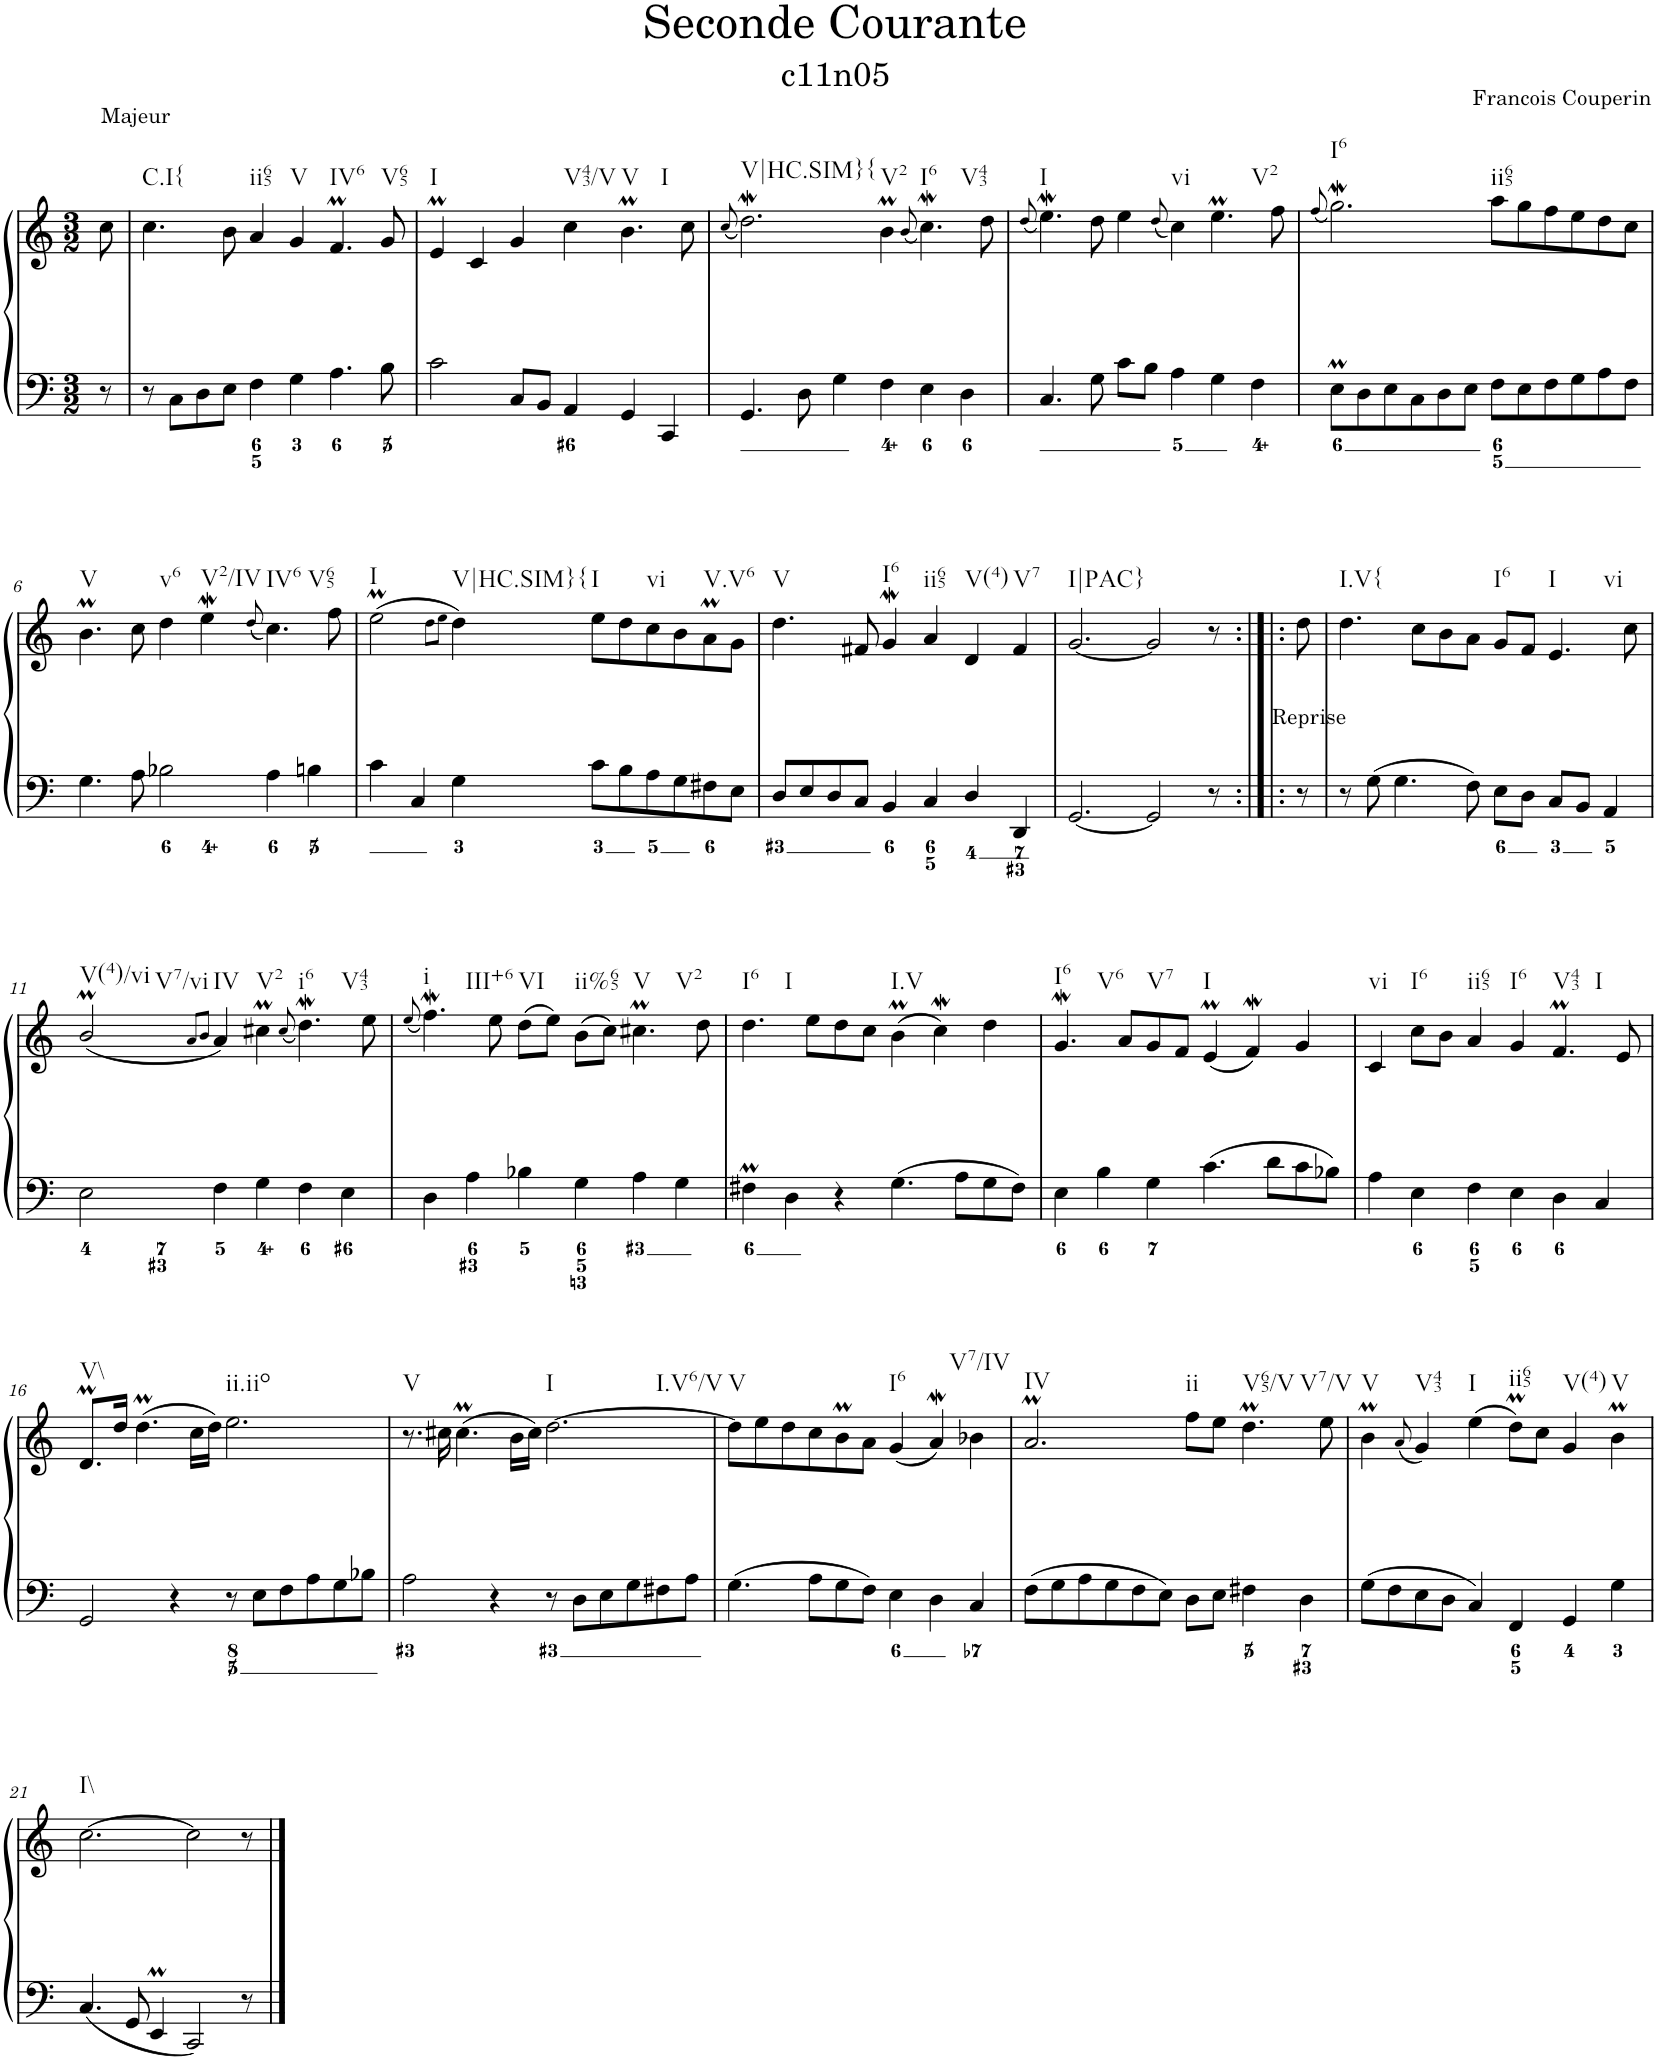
**kern	**kern
*part1	*part1
*staff2	*staff1
*I"Piano	*
*I'Pno.	*
*clefF4	*clefG2
*k[]	*k[]
*M3/2	*M3/2
=	=
!	!LO:TX:a:t=Majeur
8r	8cc\
=1	=1
!	!LO:TX:b:t=C.I{
8r	4.cc\
8C\L	.
8D\	.
8E\J	8b\
!	!LO:TX:b:t=ii65
4F\	4a/
!	!LO:TX:b:t=V
4G\	4g/
!	!LO:TX:b:t=IV6
4.A\	4.fM/
!	!LO:TX:b:t=V65
8B\	8g/
=2	=2
!	!LO:TX:b:t=I
2c\	4em/
.	4c/
8C/L	4g/
8BB/J	.
!	!LO:TX:b:t=V43/V
4AA/	4cc\
!	!LO:TX:b:t=V
!	!LO:TX:b:t=I
4GG/	4.bm\
4CC/	.
.	8cc\
=3	=3
.	(8qcc/
!	!LO:TX:b:t=V|HC.SIM}{
4.GG/	2.ddW\)
8D\	.
4G\	.
!	!LO:TX:b:t=V2
4F\	4bm\
.	(8qb/
!	!LO:TX:b:t=I6
!	!LO:TX:b:t=V43
4E\	4.ccw\)
4D\	.
.	8dd\
=4	=4
.	(8qdd/
!	!LO:TX:b:t=I
4.C/	4.eeW\)
8G\	8dd\
8c\L	4ee\
8B\J	.
.	(8qdd/
!	!LO:TX:b:t=vi
4A\	4cc\)
!	!LO:TX:b:t=V2
4G\	4.eem\
4F\	.
.	8ff\
=5	=5
.	(8qff/
!	!LO:TX:b:t=I6
8Em\L	2.ggW\)
8D\	.
8E\	.
8C\	.
8D\	.
8E\J	.
!	!LO:TX:b:t=ii65
8F\L	8aa\L
8E\	8gg\
8F\	8ff\
8G\	8ee\
8A\	8dd\
8F\J	8cc\J
!!LO:LB:g=z
=6	=6
!	!LO:TX:b:t=V
4.G\	4.bm\
8A\	8cc\
!	!LO:TX:b:t=v6
2B-X\	4dd\
!	!LO:TX:b:t=V2/IV
.	4eeW\
.	(8qdd/
!	!LO:TX:b:t=IV6
!	!LO:TX:b:t=V65
4A\	4.cc\)
4Bn\	.
.	8ff\
=7	=7
!	!LO:TX:b:t=I
4c\	(2eem\
4C/	.
.	8qdd\L
.	8qee\J
!	!LO:TX:b:t=V|HC.SIM}{
4G\	4dd\)
!	!LO:TX:b:t=I
8c\L	8ee\L
8B\	8dd\
!	!LO:TX:b:t=vi
8A\	8cc\
8G\	8b\
!	!LO:TX:b:t=V.V6
8F#X\	8aM\
8E\J	8g\J
=8	=8
!	!LO:TX:b:t=V
8D/L	4.dd\
8E/	.
8D/	.
8C/J	8f#X/
!	!LO:TX:b:t=I6
4BB/	4gW/
!	!LO:TX:b:t=ii65
4C/	4a/
!	!LO:TX:b:t=V(4)
4D/	4d/
!	!LO:TX:b:t=V7
4DD/	4f#/
=9	=9
!	!LO:TX:b:t=I|PAC}
[2.GG/	[2.g/
2GG/]	2g/]
8r	8r
=9X1:|!|:	=9X1:|!|:
!LO:TX:a:t=Reprise	!
8r	8dd\
=10	=10
!	!LO:TX:b:t=I.V{
8r	4.dd\
8G\	.
4.G\	.
.	8cc\L
.	8b\
8F\	8a\J
!	!LO:TX:b:t=I6
8E\L	8g/L
8D\J	8f/J
!	!LO:TX:b:t=I
!	!LO:TX:b:t=vi
8C/L	4.e/
8BB/J	.
4AA/	.
.	8cc\
!!LO:LB:g=z
=11	=11
!	!LO:TX:b:t=V(4)/vi
!	!LO:TX:b:t=V7/vi
2E\	(2bm/
.	8qa/L
.	8qb/J
!	!LO:TX:b:t=IV
4F\	4a/)
!	!LO:TX:b:t=V2
4G\	4cc#Xm\
.	(8qcc#/
!	!LO:TX:b:t=i6
!	!LO:TX:b:t=V43
4F\	4.ddW\)
4E\	.
.	8ee\
=12	=12
.	(8qee/
!	!LO:TX:b:t=i
!	!LO:TX:b:t=III+6
4D\	4.ffw\)
4A\	.
.	8ee\
!	!LO:TX:b:t=VI
4B-X\	(8dd\L
.	8ee\J)
!	!LO:TX:b:t=ii%65
4G\	(8b\L
.	8cc\J)
!	!LO:TX:b:t=V
!	!LO:TX:b:t=V2
4A\	4.cc#Xm\
4G\	.
.	8dd\
=13	=13
!	!LO:TX:b:t=I6
!	!LO:TX:b:t=I
4F#Xm\	4.dd\
4D\	.
.	8ee\L
4r	8dd\
.	8cc\J
!	!LO:TX:b:t=I.V
4.G\	(4bm\
.	4ccw\)
8A\L	.
8G\	4dd\
8F#\J	.
=14	=14
!	!LO:TX:b:t=I6
!	!LO:TX:b:t=V6
4E\	4.gW/
4B\	.
.	8a/L
!	!LO:TX:b:t=V7
4G\	8g/
.	8f/J
!	!LO:TX:b:t=I
4.c\	(4em/
.	4fw/)
8d\L	.
8c\	4g/
8B-X\J	.
=15	=15
!	!LO:TX:b:t=vi
4A\	4c/
!	!LO:TX:b:t=I6
4E\	8cc\L
.	8b\J
!	!LO:TX:b:t=ii65
4F\	4a/
!	!LO:TX:b:t=I6
4E\	4g/
!	!LO:TX:b:t=V43
!	!LO:TX:b:t=I
4D\	4.fM/
4C/	.
.	8e/
!!LO:LB:g=z
=16	=16
!	!LO:TX:b:t=V\\
2GG/	8.dM/L
.	16dd/Jk
.	(4.ddM\
4r	.
.	16cc\LL
.	16dd\JJ)
!	!LO:TX:b:t=ii.iio
8r	2.ee\
8E\L	.
8F\	.
8A\	.
8G\	.
8B-X\J	.
=17	=17
!	!LO:TX:b:t=V
2A\	8.r
.	16cc#X\
.	(4.cc#m\
4r	.
.	16b\LL
.	16cc#\JJ)
!	!LO:TX:b:t=I
!	!LO:TX:b:t=I.V6/V
8r	[2.dd\
8D\L	.
8E\	.
8G\	.
8F#X\	.
8A\J	.
=18	=18
!	!LO:TX:b:t=V
4.G\	8dd\L]
.	8ee\
.	8dd\
8A\L	8cc\
8G\	8bm\
8F\J	8a\J
!	!LO:TX:b:t=I6
4E\	(4g/
4D\	4aW/)
!	!LO:TX:b:t=V7/IV
4C/	4b-X\
=19	=19
!	!LO:TX:b:t=IV
8F\L	2.aM/
8G\	.
8A\	.
8G\	.
8F\	.
8E\J	.
!	!LO:TX:b:t=ii
8D\L	8ff\L
8E\J	8ee\J
!	!LO:TX:b:t=V65/V
!	!LO:TX:b:t=V7/V
4F#X\	4.ddM\
4D\	.
.	8ee\
=20	=20
!	!LO:TX:b:t=V
8G\L	4bm\
8F\	.
.	(8qa/
!	!LO:TX:b:t=V43
8E\	4g/)
8D\J	.
!	!LO:TX:b:t=I
4C/	(4ee\
!	!LO:TX:b:t=ii65
4FF/	8ddM\L)
.	8cc\J
!	!LO:TX:b:t=V(4)
4GG/	4g/
!	!LO:TX:b:t=V
4G\	4bm\
!!LO:LB:g=z
=21	=21
!	!LO:TX:b:t=I\\
4.C/	[2.cc\
8GG/	.
4EEm/	.
2CC/	2cc\]
8r	8r
==	==
*-	*-
